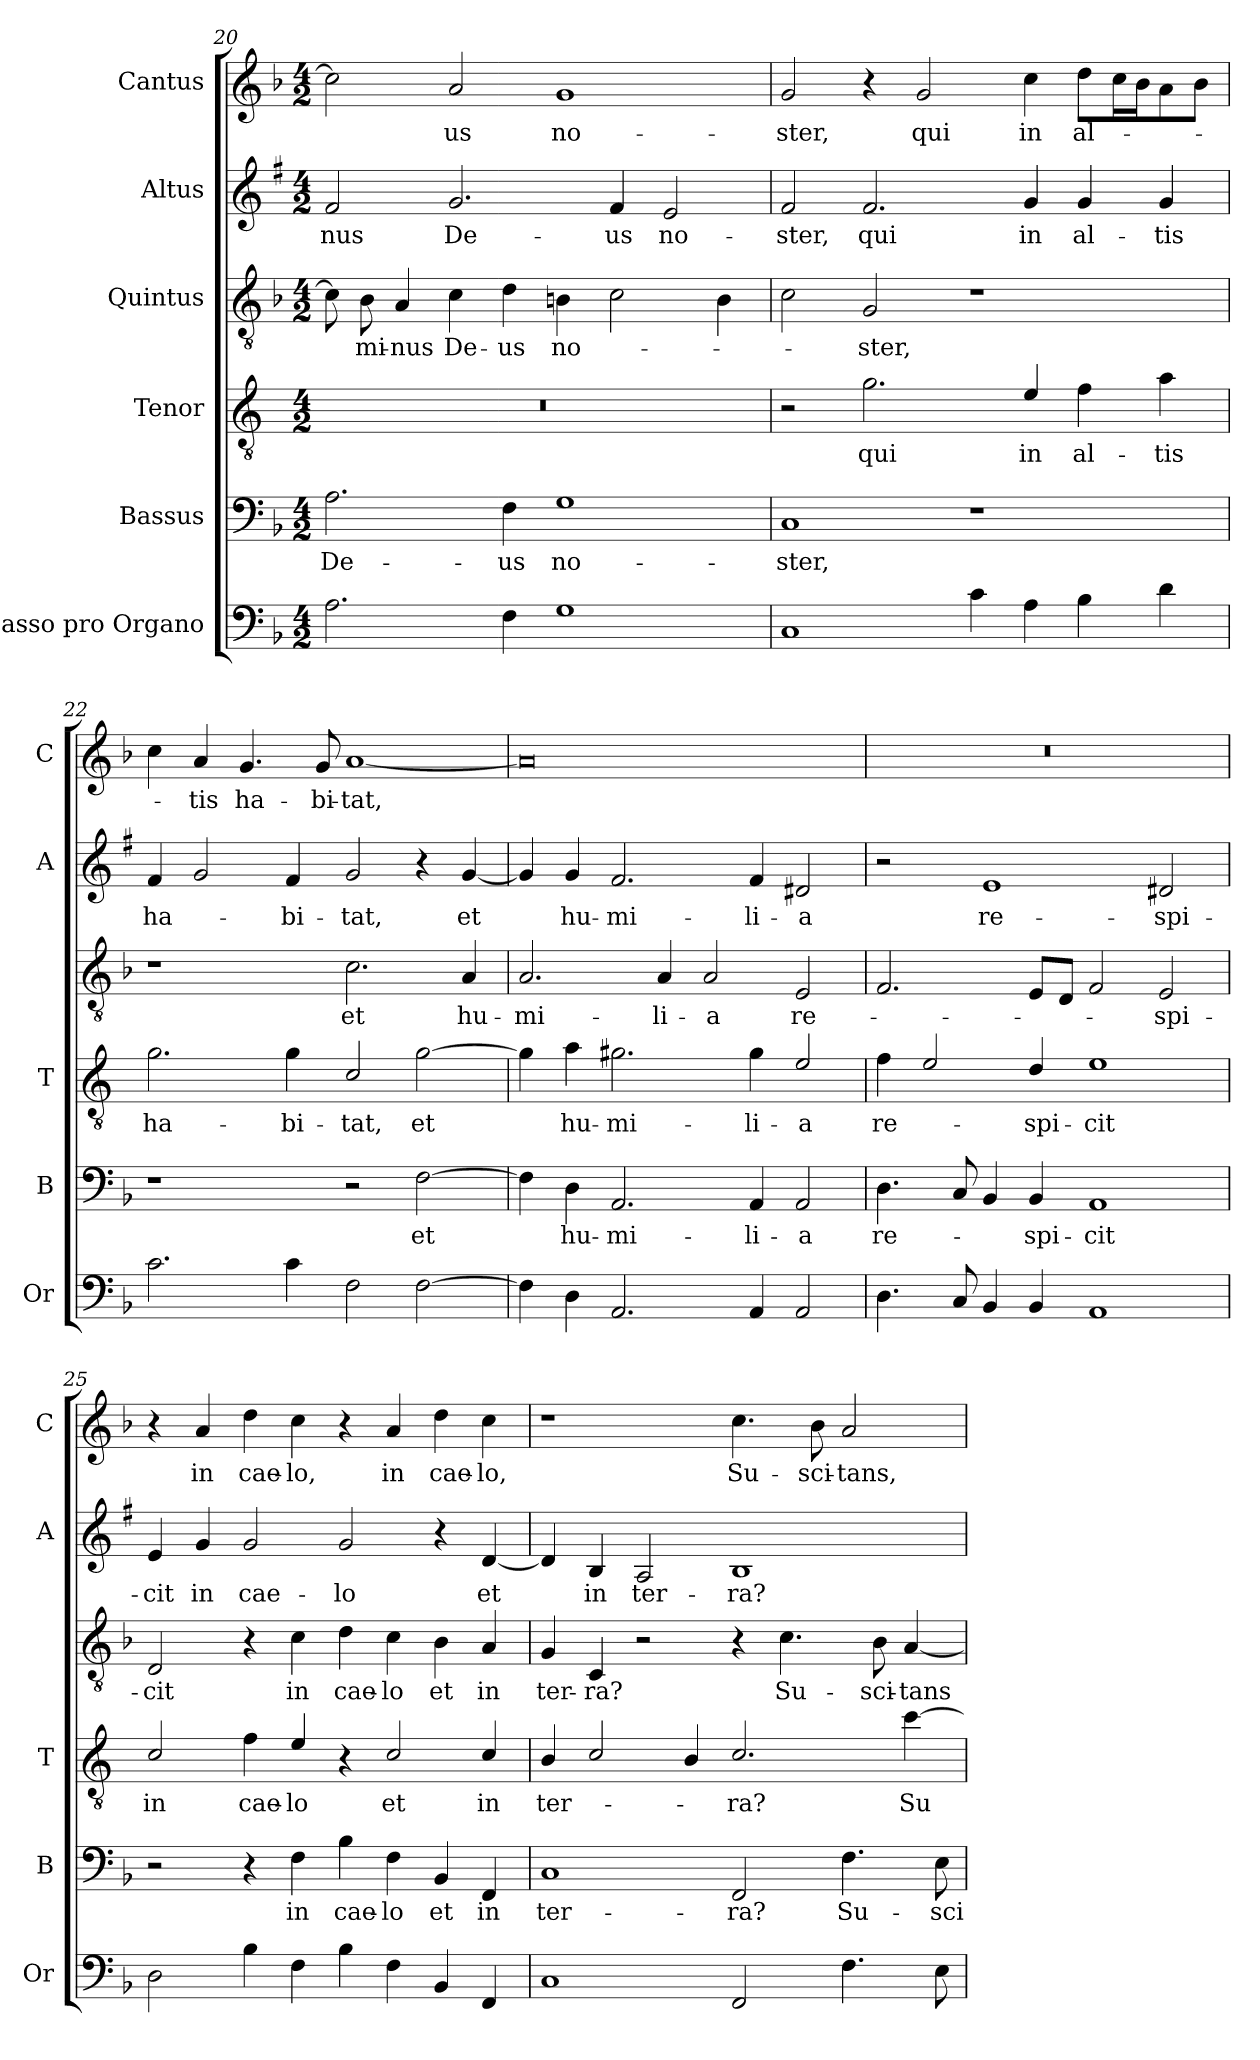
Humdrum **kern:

**kern	**kern	**text	**kern	**text	**kern	**text	**kern	**text	**kern	**text
*part6	*part5	*part5	*part4	*part4	*part3	*part3	*part2	*part2	*part1	*part1
*staff6	*staff5	*staff5	*staff4	*staff4	*staff3	*staff3	*staff2	*staff2	*staff1	*staff1
*I"Basso pro Organo	*I"Bassus	*	*I"Tenor	*	*I"Quintus	*	*I"Altus	*	*I"Cantus	*
*I'Or	*I'B	*	*I'T	*	*	*	*I'A	*	*I'C	*
*clefF4	*clefF4	*	*clefGv2	*	*clefGv2	*	*clefG2	*	*clefG2	*
*	*	*	*ITrd4c7	*	*	*	*ITrd1c2	*	*	*
*k[b-]	*k[b-]	*	*k[b-]	*	*k[b-]	*	*k[b-]	*	*k[b-]	*
*F:	*F:	*	*F:	*	*F:	*	*F:	*	*F:	*
*M4/2	*M4/2	*	*M4/2	*	*M4/2	*	*M4/2	*	*M4/2	*
=20	=20	=20	=20	=20	=20	=20	=20	=20	=20	=20
!	!	!LO:LY:b	!	!	!	!	!	!LO:LY:b	!	!
2.A\	2.A\	De-	0r	.	8c\]	.	2e/	-nus	2cc\]	.
!	!	!	!	!	!	!LO:LY:b	!	!	!	!
.	.	.	.	.	8B-\	-mi-	.	.	.	.
!	!	!	!	!	!	!LO:LY:b	!	!	!	!
.	.	.	.	.	4A/	-nus	.	.	.	.
!	!	!	!	!	!	!LO:LY:b	!	!LO:LY:b	!	!LO:LY:b
.	.	.	.	.	4c\	De-	2.f/	De-	2a/	-us
!	!	!LO:LY:b	!	!	!	!LO:LY:b	!	!	!	!
4F\	4F\	-us	.	.	4d\	-us	.	.	.	.
!	!	!LO:LY:b	!	!	!	!LO:LY:b	!	!	!	!LO:LY:b
1G	1G	no-	.	.	4Bn\	no-	.	.	1g	no-
!	!	!	!	!	!	!	!	!LO:LY:b	!	!
.	.	.	.	.	2c\	.	4e/	-us	.	.
!	!	!	!	!	!	!	!	!LO:LY:b	!	!
.	.	.	.	.	.	.	2d/	no-	.	.
.	.	.	.	.	4B\	.	.	.	.	.
!!LO:LB:g=z
=21	=21	=21	=21	=21	=21	=21	=21	=21	=21	=21
!	!	!LO:LY:b	!	!	!	!	!	!LO:LY:b	!	!LO:LY:b
1C	1C	-ster,	2r	.	2c\	.	2e/	-ster,	2g/	-ster,
!	!	!	!	!LO:LY:b	!	!LO:LY:b	!	!LO:LY:b	!	!
.	.	.	2.c\	qui	2G/	-ster,	2.e/	qui	4r	.
!	!	!	!	!	!	!	!	!	!	!LO:LY:b
.	.	.	.	.	.	.	.	.	2g/	qui
4c\	1r	.	.	.	1r	.	.	.	.	.
!	!	!	!	!LO:LY:b	!	!	!	!LO:LY:b	!	!LO:LY:b
4A\	.	.	4A/	in	.	.	4f/	in	4cc\	in
!	!	!	!	!LO:LY:b	!	!	!	!LO:LY:b	!	!LO:LY:b
4B-\	.	.	4B-\	al-	.	.	4f/	al-	8dd\L	al-
.	.	.	.	.	.	.	.	.	16cc\L	.
.	.	.	.	.	.	.	.	.	16b-\J	.
!	!	!	!	!LO:LY:b	!	!	!	!LO:LY:b	!	!
4d\	.	.	4d\	-tis	.	.	4f/	-tis	8a\	.
.	.	.	.	.	.	.	.	.	8b-\J	.
=22	=22	=22	=22	=22	=22	=22	=22	=22	=22	=22
!	!	!	!	!LO:LY:b	!	!	!	!LO:LY:b	!	!
2.c\	1r	.	2.c\	ha-	1r	.	4e/	ha-	4cc\	.
!	!	!	!	!	!	!	!	!	!	!LO:LY:b
.	.	.	.	.	.	.	2f/	.	4a/	-tis
!	!	!	!	!	!	!	!	!	!	!LO:LY:b
.	.	.	.	.	.	.	.	.	4.g/	ha-
!	!	!	!	!LO:LY:b	!	!	!	!LO:LY:b	!	!
4c\	.	.	4c\	-bi-	.	.	4e/	-bi-	.	.
!	!	!	!	!	!	!	!	!	!	!LO:LY:b
.	.	.	.	.	.	.	.	.	8g/	-bi-
!	!	!	!	!LO:LY:b	!	!LO:LY:b	!	!LO:LY:b	!	!LO:LY:b
2F\	2r	.	2F/	-tat,	2.c\	et	2f/	-tat,	[1a	-tat,
!	!	!LO:LY:b	!	!LO:LY:b	!	!	!	!	!	!
[2F\	[2F\	et	[2c\	et	.	.	4r	.	.	.
!	!	!	!	!	!	!LO:LY:b	!	!LO:LY:b	!	!
.	.	.	.	.	4A/	hu-	[4f/	et	.	.
=23	=23	=23	=23	=23	=23	=23	=23	=23	=23	=23
!	!	!	!	!	!	!LO:LY:b	!	!	!	!
4F\]	4F\]	.	4c\]	.	2.A/	-mi-	4f/]	.	0a]	.
!	!	!LO:LY:b	!	!LO:LY:b	!	!	!	!LO:LY:b	!	!
4D\	4D\	hu-	4d\	hu-	.	.	4f/	hu-	.	.
!	!	!LO:LY:b	!	!LO:LY:b	!	!	!	!LO:LY:b	!	!
2.AA/	2.AA/	-mi-	2.c#X\	-mi-	.	.	2.e/	-mi-	.	.
!	!	!	!	!	!	!LO:LY:b	!	!	!	!
.	.	.	.	.	4A/	-li-	.	.	.	.
!	!	!	!	!	!	!LO:LY:b	!	!	!	!
.	.	.	.	.	2A/	-a	.	.	.	.
!	!	!LO:LY:b	!	!LO:LY:b	!	!	!	!LO:LY:b	!	!
4AA/	4AA/	-li-	4c#\	-li-	.	.	4e/	-li-	.	.
!	!	!LO:LY:b	!	!LO:LY:b	!	!LO:LY:b	!	!LO:LY:b	!	!
2AA/	2AA/	-a	2A/	-a	2E/	re-	2c#X/	-a	.	.
=24	=24	=24	=24	=24	=24	=24	=24	=24	=24	=24
!	!	!LO:LY:b	!	!LO:LY:b	!	!	!	!	!	!
4.D\	4.D\	re-	4B-\	re-	2.F/	.	2r	.	0r	.
.	.	.	2A/	.	.	.	.	.	.	.
8C/	8C/	.	.	.	.	.	.	.	.	.
!	!	!	!	!	!	!	!	!LO:LY:b	!	!
4BB-/	4BB-/	.	.	.	.	.	1d	re-	.	.
!	!	!LO:LY:b	!	!LO:LY:b	!	!	!	!	!	!
4BB-/	4BB-/	-spi-	4G/	-spi-	8E/L	.	.	.	.	.
.	.	.	.	.	8D/J	.	.	.	.	.
!	!	!LO:LY:b	!	!LO:LY:b	!	!	!	!	!	!
1AA	1AA	-cit	1A	-cit	2F/	.	.	.	.	.
!	!	!	!	!	!	!LO:LY:b	!	!LO:LY:b	!	!
.	.	.	.	.	2E/	-spi-	2c#X/	-spi-	.	.
!!LO:PB:g=z
=25	=25	=25	=25	=25	=25	=25	=25	=25	=25	=25
!	!	!	!	!LO:LY:b	!	!LO:LY:b	!	!LO:LY:b	!	!
2D\	2r	.	2F/	in	2D/	-cit	4d/	-cit	4r	.
!	!	!	!	!	!	!	!	!LO:LY:b	!	!LO:LY:b
.	.	.	.	.	.	.	4f/	in	4a/	in
!	!	!	!	!LO:LY:b	!	!	!	!LO:LY:b	!	!LO:LY:b
4B-\	4r	.	4B-\	cae-	4r	.	2f/	cae-	4dd\	cae-
!	!	!LO:LY:b	!	!LO:LY:b	!	!LO:LY:b	!	!	!	!LO:LY:b
4F\	4F\	in	4A/	-lo	4c\	in	.	.	4cc\	-lo,
!	!	!LO:LY:b	!	!	!	!LO:LY:b	!	!LO:LY:b	!	!
4B-\	4B-\	cae-	4r	.	4d\	cae-	2f/	-lo	4r	.
!	!	!LO:LY:b	!	!LO:LY:b	!	!LO:LY:b	!	!	!	!LO:LY:b
4F\	4F\	-lo	2F/	et	4c\	-lo	.	.	4a/	in
!	!	!LO:LY:b	!	!	!	!LO:LY:b	!	!	!	!LO:LY:b
4BB-/	4BB-/	et	.	.	4B-\	et	4r	.	4dd\	cae-
!	!	!LO:LY:b	!	!LO:LY:b	!	!LO:LY:b	!	!LO:LY:b	!	!LO:LY:b
4FF/	4FF/	in	4F/	in	4A/	in	[4c/	et	4cc\	-lo,
=26	=26	=26	=26	=26	=26	=26	=26	=26	=26	=26
!	!	!LO:LY:b	!	!LO:LY:b	!	!LO:LY:b	!	!	!	!
1C	1C	ter-	4E/	ter-	4G/	ter-	4c/]	.	1r	.
!	!	!	!	!	!	!LO:LY:b	!	!LO:LY:b	!	!
.	.	.	2F/	.	4C/	-ra?	4A/	in	.	.
!	!	!	!	!	!	!	!	!LO:LY:b	!	!
.	.	.	.	.	2r	.	2G/	ter-	.	.
.	.	.	4E/	.	.	.	.	.	.	.
!	!	!LO:LY:b	!	!LO:LY:b	!	!	!	!LO:LY:b	!	!LO:LY:b
2FF/	2FF/	-ra?	2.F/	-ra?	4r	.	1A	-ra?	4.cc\	Su-
!	!	!	!	!	!	!LO:LY:b	!	!	!	!
.	.	.	.	.	4.c\	Su-	.	.	.	.
!	!	!	!	!	!	!	!	!	!	!LO:LY:b
.	.	.	.	.	.	.	.	.	8b-\	-sci-
!	!	!LO:LY:b	!	!	!	!	!	!	!	!LO:LY:b
4.F\	4.F\	Su-	.	.	.	.	.	.	2a/	-tans,
!	!	!	!	!	!	!LO:LY:b	!	!	!	!
.	.	.	.	.	8B-\	-sci-	.	.	.	.
!	!	!	!	!LO:LY:b	!	!LO:LY:b	!	!	!	!
.	.	.	[4f\	Su-	[4A/	-tans	.	.	.	.
!	!	!LO:LY:b	!	!	!	!	!	!	!	!
8E\	8E\	-sci-	.	.	.	.	.	.	.	.
=	=	=	=	=	=	=	=	=	=	=
*-	*-	*-	*-	*-	*-	*-	*-	*-	*-	*-
